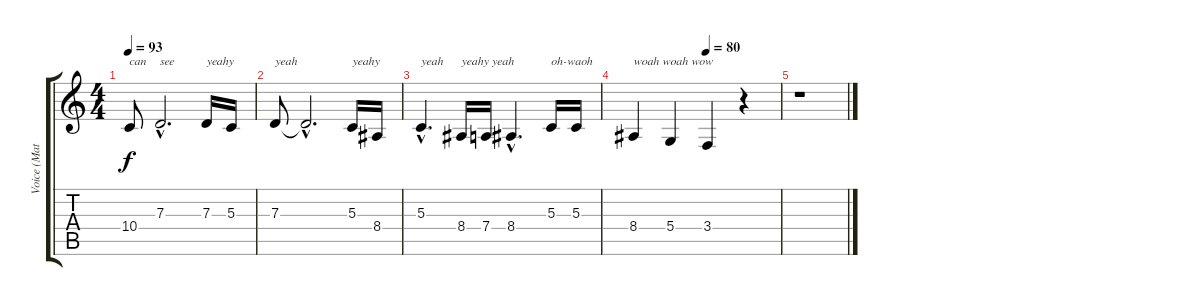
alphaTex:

\track ("Voice (Matthew Bellamy)" "Voice (Mat") {instrument lead4chiff}
\staff {score tabs}
\tuning (E4 B3 G3 D3 A2 E2) {hide}
\ts (4 4)
\tempo 93
\clef g2
\ks c
10.4.8{txt "can" dy f} 7.3{hac}.2{d txt "see"} 7.3.16{txt "yeahy"} 5.3.16 |
7.3.8{txt "yeah"} 7.3{hac t}.2{d} 5.3.16{txt "yeahy"} 8.4.16 |
5.3{hac}.4{d txt "yeah"} 8.4.16{txt "yeahy yeah"} 7.4.16 8.4{hac}.4{d} 5.3.16{txt "oh-waoh"} 5.3.16 |
\tempo (80 0.5)
8.4.4{txt "woah woah wow"} 5.4.4 3.4.4 r.4 |
r.1
